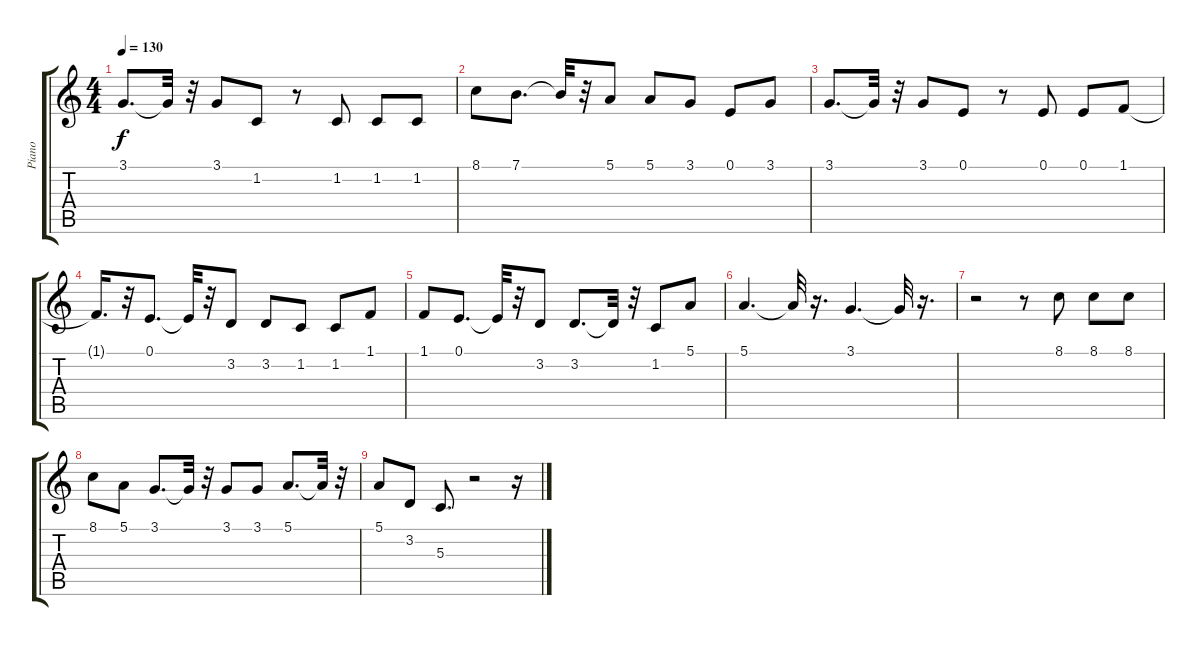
\track ("Piano" "Piano") {instrument fiddle}
\staff {score tabs}
\tuning (E4 B3 G3 D3 A2 E2) {hide}
\ts (4 4)
\tempo 130
\clef g2
\ks c
3.1.8{d dy f} 3.1{t}.32 r.32 3.1.8 1.2.8 r.8 1.2.8 1.2.8 1.2.8 |
8.1.8 7.1.8{d} 7.1{t}.32 r.32 5.1.8 5.1.8 3.1.8 0.1.8 3.1.8 |
3.1.8{d} 3.1{t}.32 r.32 3.1.8 0.1.8 r.8 0.1.8 0.1.8 1.1.8 |
1.1{t}.16{d} r.32 0.1.8{d} 0.1{t}.32 r.32 3.2.8 3.2.8 1.2.8 1.2.8 1.1.8 |
1.1.8 0.1.8{d} 0.1{t}.32 r.32 3.2.8 3.2.8{d} 3.2{t}.32 r.32 1.2.8 5.1.8 |
5.1.4{d} 5.1{t}.32 r.16{d} 3.1.4{d} 3.1{t}.32 r.16{d} |
r.2 r.8 8.1.8 8.1.8 8.1.8 |
8.1.8 5.1.8 3.1.8{d} 3.1{t}.32 r.32 3.1.8 3.1.8 5.1.8{d} 5.1{t}.32 r.32 |
5.1.8 3.2.8 5.3.8{d} r.2 r.16
